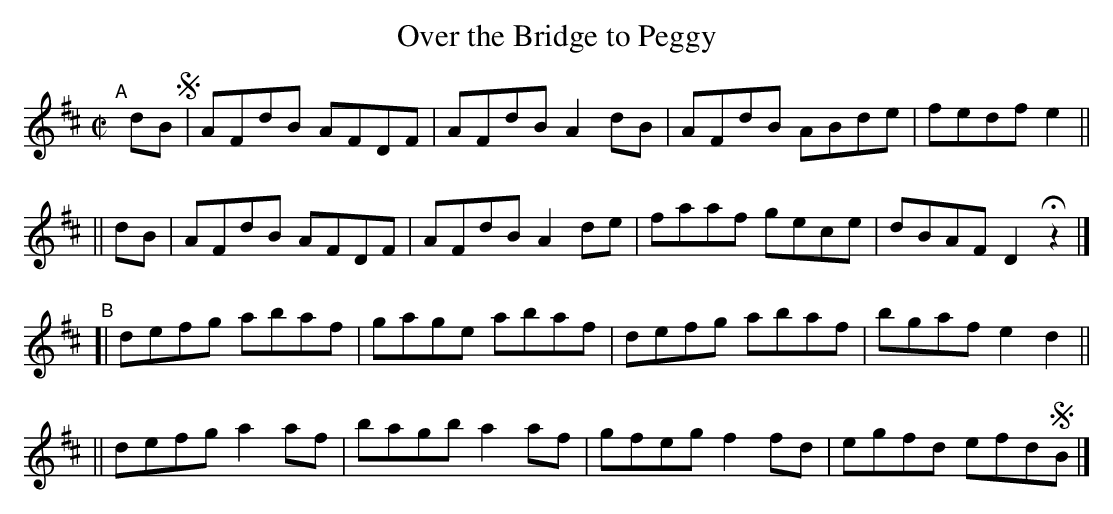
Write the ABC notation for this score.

X:1
T: Over the Bridge to Peggy
M: C|
L: 1/8
K: D
"^A"[|]\
dB !segno!\
      | AFdB AFDF | AFdB A2dB | AFdB ABde | fedf e2 ||
|| dB | AFdB AFDF | AFdB A2de | faaf gece | dBAF D2Hz2 |]
"^B"\
[| defg abaf | gage abaf | defg abaf | bgaf e2d2 ||
|| defg a2af | bagb a2af | gfeg f2fd | egfd efd!segno!B |]
